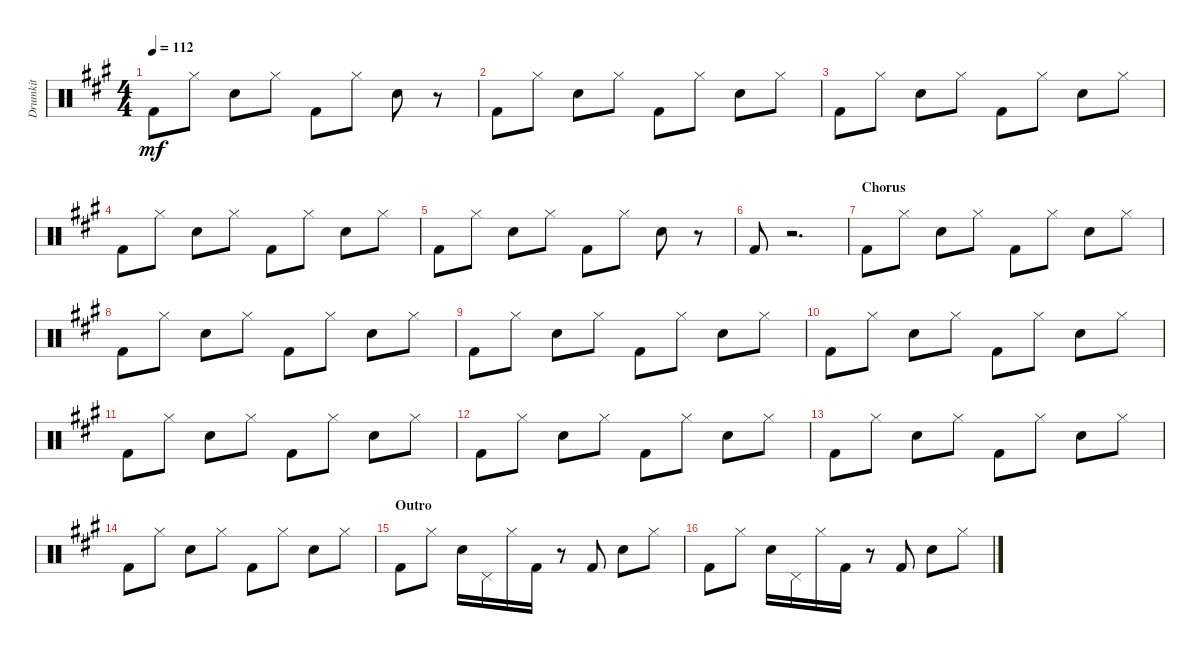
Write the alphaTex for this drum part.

\track ("Drumkit" "Drumkit") {instrument percussion}
\staff {score}
\articulation defaults
\ts (4 4)
\tempo 112
\clef neutral
\ks f#minor "Kick (hit) 2".8{dy mf} "Hi-Hat (closed)".8 "Snare (hit) 2".8 "Hi-Hat (closed)".8 "Kick (hit) 2".8 "Hi-Hat (closed)".8 "Snare (hit) 2".8
r.8 |
"Kick (hit) 2".8 "Hi-Hat (closed)".8 "Snare (hit) 2".8 "Hi-Hat (closed)".8 "Kick (hit) 2".8 "Hi-Hat (closed)".8 "Snare (hit) 2".8 "Hi-Hat (closed)".8 |
"Kick (hit) 2".8 "Hi-Hat (closed)".8 "Snare (hit) 2".8 "Hi-Hat (closed)".8 "Kick (hit) 2".8 "Hi-Hat (closed)".8 "Snare (hit) 2".8 "Hi-Hat (closed)".8 |
"Kick (hit) 2".8 "Hi-Hat (closed)".8 "Snare (hit) 2".8 "Hi-Hat (closed)".8 "Kick (hit) 2".8 "Hi-Hat (closed)".8 "Snare (hit) 2".8 "Hi-Hat (closed)".8 |
"Kick (hit) 2".8 "Hi-Hat (closed)".8 "Snare (hit) 2".8 "Hi-Hat (closed)".8 "Kick (hit) 2".8 "Hi-Hat (closed)".8 "Snare (hit) 2".8 r.8 |
"Kick (hit) 2".8 r.2{d} |
\section ("" "Chorus")
"Kick (hit) 2".8 "Hi-Hat (closed)".8 "Snare (hit) 2".8 "Hi-Hat (closed)".8 "Kick (hit) 2".8 "Hi-Hat (closed)".8 "Snare (hit) 2".8 "Hi-Hat (closed)".8 |
"Kick (hit) 2".8 "Hi-Hat (closed)".8 "Snare (hit) 2".8 "Hi-Hat (closed)".8 "Kick (hit) 2".8 "Hi-Hat (closed)".8 "Snare (hit) 2".8 "Hi-Hat (closed)".8 |
"Kick (hit) 2".8 "Hi-Hat (closed)".8 "Snare (hit) 2".8 "Hi-Hat (closed)".8 "Kick (hit) 2".8 "Hi-Hat (closed)".8 "Snare (hit) 2".8 "Hi-Hat (closed)".8 |
"Kick (hit) 2".8 "Hi-Hat (closed)".8 "Snare (hit) 2".8 "Hi-Hat (closed)".8 "Kick (hit) 2".8 "Hi-Hat (closed)".8 "Snare (hit) 2".8 "Hi-Hat (closed)".8 |
"Kick (hit) 2".8 "Hi-Hat (closed)".8 "Snare (hit) 2".8 "Hi-Hat (closed)".8 "Kick (hit) 2".8 "Hi-Hat (closed)".8 "Snare (hit) 2".8 "Hi-Hat (closed)".8 |
"Kick (hit) 2".8 "Hi-Hat (closed)".8 "Snare (hit) 2".8 "Hi-Hat (closed)".8 "Kick (hit) 2".8 "Hi-Hat (closed)".8 "Snare (hit) 2".8 "Hi-Hat (closed)".8 |
"Kick (hit) 2".8 "Hi-Hat (closed)".8 "Snare (hit) 2".8 "Hi-Hat (closed)".8 "Kick (hit) 2".8 "Hi-Hat (closed)".8 "Snare (hit) 2".8 "Hi-Hat (closed)".8 |
"Kick (hit) 2".8 "Hi-Hat (closed)".8 "Snare (hit) 2".8 "Hi-Hat (closed)".8 "Kick (hit) 2".8 "Hi-Hat (closed)".8 "Snare (hit) 2".8 "Hi-Hat (closed)".8 |
\section ("" "Outro")
"Kick (hit) 2".8 "Hi-Hat (closed)".8 "Snare (hit) 2".16 "Pedal Hi-Hat (hit)".16 "Hi-Hat (closed)".16 "Kick (hit) 2".16 r.8 "Kick (hit) 2".8 "Snare (hit) 2".8 "Hi-Hat (closed)".8 |
"Kick (hit) 2".8 "Hi-Hat (closed)".8 "Snare (hit) 2".16 "Pedal Hi-Hat (hit)".16 "Hi-Hat (closed)".16 "Kick (hit) 2".16 r.8 "Kick (hit) 2".8 "Snare (hit) 2".8 "Hi-Hat (closed)".8
